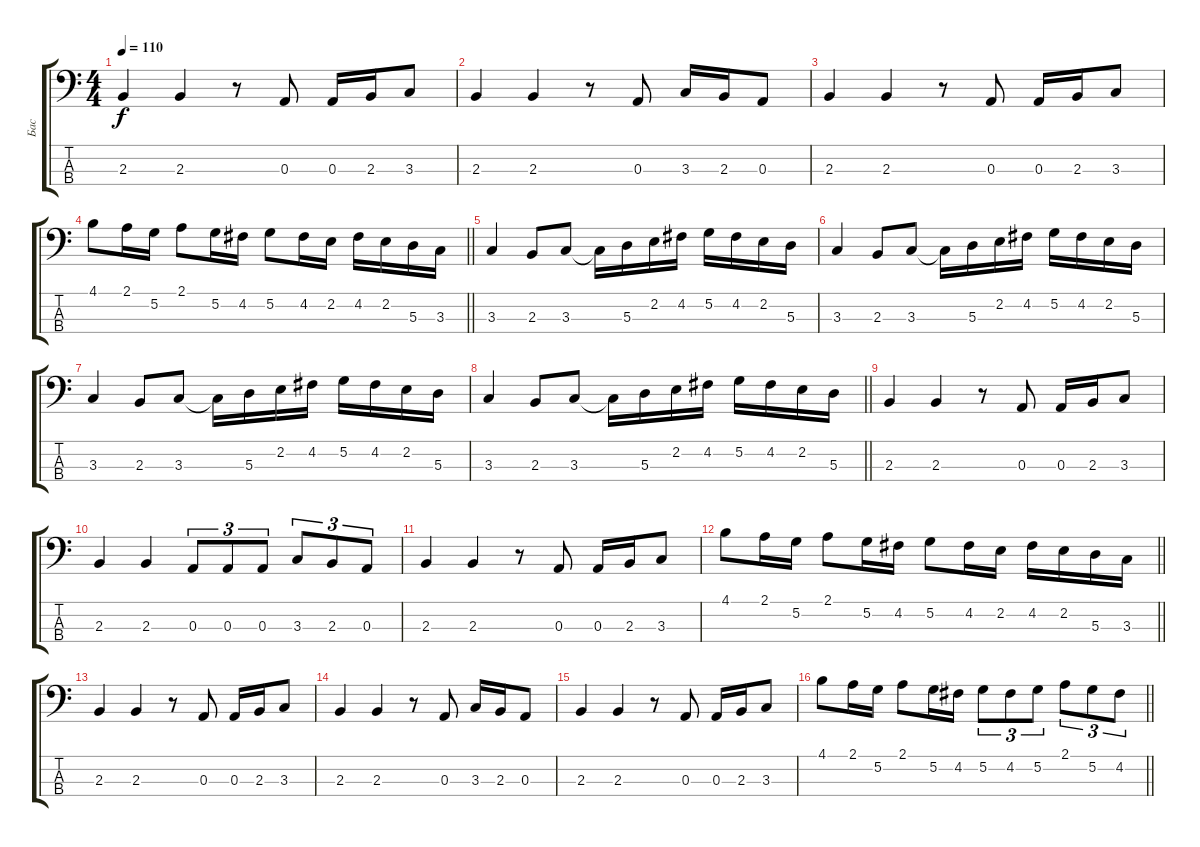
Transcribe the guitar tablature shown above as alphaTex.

\track ("Бас" "Бас") {instrument electricbassfinger}
\staff {score tabs}
\tuning (G2 D2 A1 E1) {hide}
\ts (4 4)
\tempo 110
\clef f4
\ks c
2.3.4{dy f} 2.3.4 r.8 0.3.8 0.3.16 2.3.16 3.3.8 |
2.3.4 2.3.4 r.8 0.3.8 3.3.16 2.3.16 0.3.8 |
2.3.4 2.3.4 r.8 0.3.8 0.3.16 2.3.16 3.3.8 |
\barLineRight lightlight
4.1.8 2.1.16 5.2.16 2.1.8 5.2.16 4.2.16 5.2.8 4.2.16 2.2.16 4.2.16 2.2.16 5.3.16 3.3.16 |
3.3.4 2.3.8 3.3.8 3.3{t}.16 5.3.16 2.2.16 4.2.16 5.2.16 4.2.16 2.2.16 5.3.16 |
3.3.4 2.3.8 3.3.8 3.3{t}.16 5.3.16 2.2.16 4.2.16 5.2.16 4.2.16 2.2.16 5.3.16 |
3.3.4 2.3.8 3.3.8 3.3{t}.16 5.3.16 2.2.16 4.2.16 5.2.16 4.2.16 2.2.16 5.3.16 |
\barLineRight lightlight
3.3.4 2.3.8 3.3.8 3.3{t}.16 5.3.16 2.2.16 4.2.16 5.2.16 4.2.16 2.2.16 5.3.16 |
2.3.4 2.3.4 r.8 0.3.8 0.3.16 2.3.16 3.3.8 |
2.3.4 2.3.4 0.3.8{tu (3 2)} 0.3.8{tu (3 2)} 0.3.8{tu (3 2)} 3.3.8{tu (3 2)} 2.3.8{tu (3 2)} 0.3.8{tu (3 2)} |
2.3.4 2.3.4 r.8 0.3.8 0.3.16 2.3.16 3.3.8 |
\barLineRight lightlight
4.1.8 2.1.16 5.2.16 2.1.8 5.2.16 4.2.16 5.2.8 4.2.16 2.2.16 4.2.16 2.2.16 5.3.16 3.3.16 |
2.3.4 2.3.4 r.8 0.3.8 0.3.16 2.3.16 3.3.8 |
2.3.4 2.3.4 r.8 0.3.8 3.3.16 2.3.16 0.3.8 |
2.3.4 2.3.4 r.8 0.3.8 0.3.16 2.3.16 3.3.8 |
\barLineRight lightlight
4.1.8 2.1.16 5.2.16 2.1.8 5.2.16 4.2.16 5.2.8{tu (3 2)} 4.2.8{tu (3 2)} 5.2.8{tu (3 2)} 2.1.8{tu (3 2)} 5.2.8{tu (3 2)} 4.2.8{tu (3 2)}
